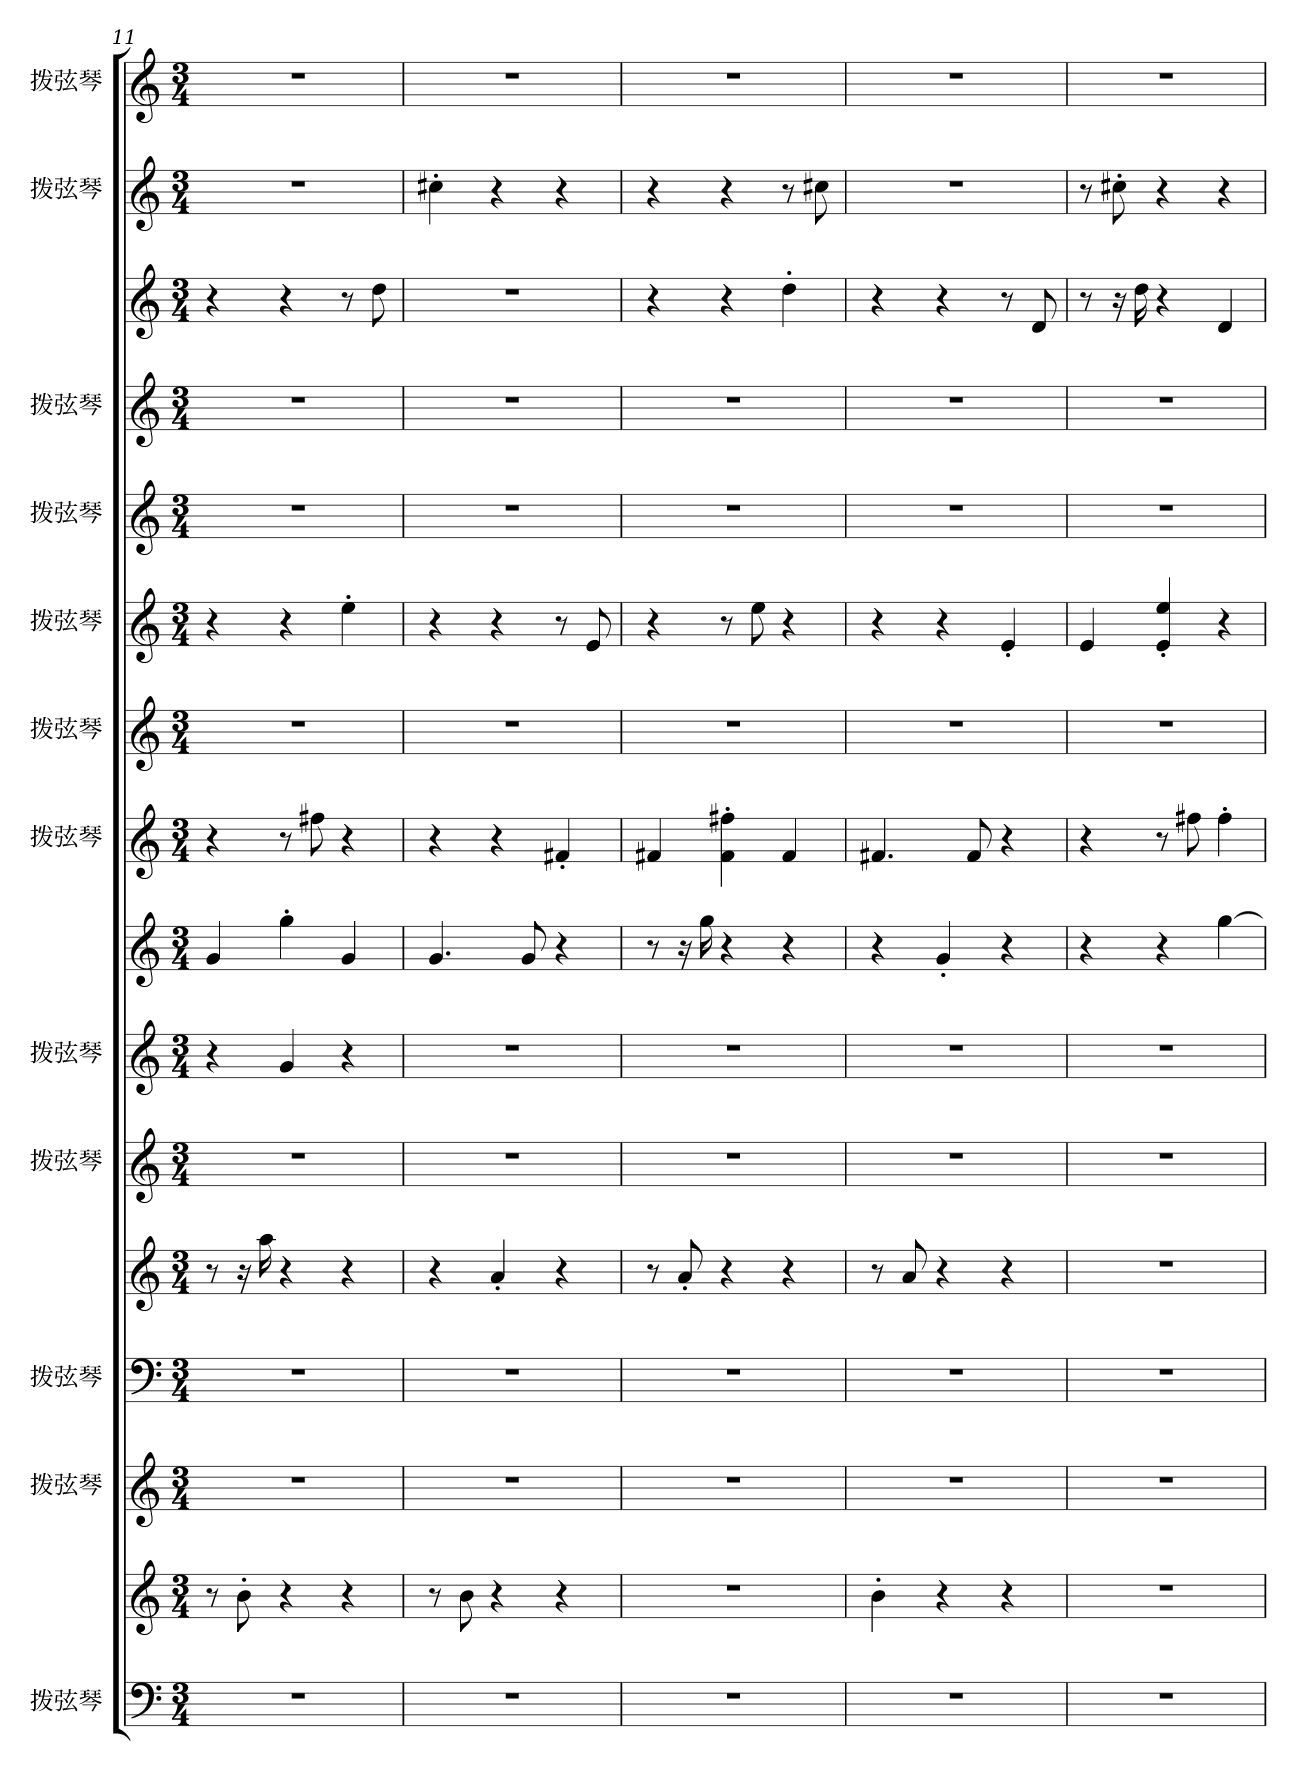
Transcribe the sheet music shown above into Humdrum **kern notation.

**kern	**kern	**kern	**kern	**kern	**kern	**kern	**kern	**kern	**kern	**kern	**kern	**kern	**kern	**kern	**kern
*part12	*part12	*part11	*part10	*part10	*part9	*part8	*part8	*part7	*part6	*part5	*part4	*part3	*part3	*part2	*part1
*staff16	*staff15	*staff14	*staff13	*staff12	*staff11	*staff10	*staff9	*staff8	*staff7	*staff6	*staff5	*staff4	*staff3	*staff2	*staff1
*I"拨弦琴	*	*I"拨弦琴	*I"拨弦琴	*	*I"拨弦琴	*I"拨弦琴	*	*I"拨弦琴	*I"拨弦琴	*I"拨弦琴	*I"拨弦琴	*I"拨弦琴	*	*I"拨弦琴	*I"拨弦琴
!!LO:PB:g=z
*clefF4	*clefG2	*clefG2	*clefF4	*clefG2	*clefG2	*clefG2	*clefG2	*clefG2	*clefG2	*clefG2	*clefG2	*clefG2	*clefG2	*clefG2	*clefG2
*k[]	*k[]	*k[]	*k[]	*k[]	*k[]	*k[]	*k[]	*k[]	*k[]	*k[]	*k[]	*k[]	*k[]	*k[]	*k[]
*M3/4	*M3/4	*M3/4	*M3/4	*M3/4	*M3/4	*M3/4	*M3/4	*M3/4	*M3/4	*M3/4	*M3/4	*M3/4	*M3/4	*M3/4	*M3/4
=11	=11	=11	=11	=11	=11	=11	=11	=11	=11	=11	=11	=11	=11	=11	=11
2.r	8r	2.r	2.r	8r	2.r	4r	4g/	4r	2.r	4r	2.r	2.r	4r	2.r	2.r
.	8b'\	.	.	16r	.	.	.	.	.	.	.	.	.	.	.
.	.	.	.	16aa\	.	.	.	.	.	.	.	.	.	.	.
.	4r	.	.	4r	.	4g/	4gg'\	8r	.	4r	.	.	4r	.	.
.	.	.	.	.	.	.	.	8ff#X\	.	.	.	.	.	.	.
.	4r	.	.	4r	.	4r	4g/	4r	.	4ee'\	.	.	8r	.	.
.	.	.	.	.	.	.	.	.	.	.	.	.	8dd\	.	.
=12	=12	=12	=12	=12	=12	=12	=12	=12	=12	=12	=12	=12	=12	=12	=12
2.r	8r	2.r	2.r	4r	2.r	2.r	4.g/	4r	2.r	4r	2.r	2.r	2.r	4cc#X'\	2.r
.	8b\	.	.	.	.	.	.	.	.	.	.	.	.	.	.
.	4r	.	.	4a'/	.	.	.	4r	.	4r	.	.	.	4r	.
.	.	.	.	.	.	.	8g/	.	.	.	.	.	.	.	.
.	4r	.	.	4r	.	.	4r	4f#X'/	.	8r	.	.	.	4r	.
.	.	.	.	.	.	.	.	.	.	8e/	.	.	.	.	.
=13	=13	=13	=13	=13	=13	=13	=13	=13	=13	=13	=13	=13	=13	=13	=13
2.r	2.r	2.r	2.r	8r	2.r	2.r	8r	4f#X/	2.r	4r	2.r	2.r	4r	4r	2.r
.	.	.	.	8a'/	.	.	16r	.	.	.	.	.	.	.	.
.	.	.	.	.	.	.	16gg\	.	.	.	.	.	.	.	.
.	.	.	.	4r	.	.	4r	4f#\' 4ff#X\'	.	8r	.	.	4r	4r	.
.	.	.	.	.	.	.	.	.	.	8ee\	.	.	.	.	.
.	.	.	.	4r	.	.	4r	4f#/	.	4r	.	.	4dd'\	8r	.
.	.	.	.	.	.	.	.	.	.	.	.	.	.	8cc#X\	.
=14	=14	=14	=14	=14	=14	=14	=14	=14	=14	=14	=14	=14	=14	=14	=14
2.r	4b'\	2.r	2.r	8r	2.r	2.r	4r	4.f#X/	2.r	4r	2.r	2.r	4r	2.r	2.r
.	.	.	.	8a/	.	.	.	.	.	.	.	.	.	.	.
.	4r	.	.	4r	.	.	4g'/	.	.	4r	.	.	4r	.	.
.	.	.	.	.	.	.	.	8f#/	.	.	.	.	.	.	.
.	4r	.	.	4r	.	.	4r	4r	.	4e'/	.	.	8r	.	.
.	.	.	.	.	.	.	.	.	.	.	.	.	8d/	.	.
=15	=15	=15	=15	=15	=15	=15	=15	=15	=15	=15	=15	=15	=15	=15	=15
2.r	2.r	2.r	2.r	2.r	2.r	2.r	4r	4r	2.r	4e/	2.r	2.r	8r	8r	2.r
.	.	.	.	.	.	.	.	.	.	.	.	.	16r	8cc#X'\	.
.	.	.	.	.	.	.	.	.	.	.	.	.	16dd\	.	.
.	.	.	.	.	.	.	4r	8r	.	4e/' 4ee/'	.	.	4r	4r	.
.	.	.	.	.	.	.	.	8ff#X\	.	.	.	.	.	.	.
.	.	.	.	.	.	.	[4gg\	4ff#'\	.	4r	.	.	4d/	4r	.
=	=	=	=	=	=	=	=	=	=	=	=	=	=	=	=
*-	*-	*-	*-	*-	*-	*-	*-	*-	*-	*-	*-	*-	*-	*-	*-
